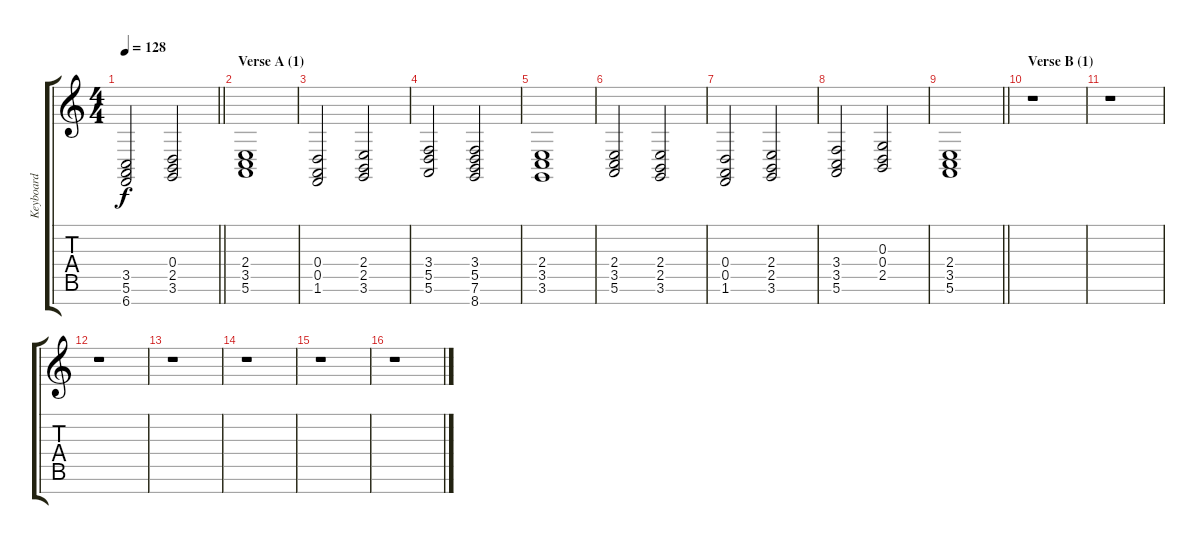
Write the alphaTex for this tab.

\track ("Keyboard" "Keyboard") {instrument pad3polysynth}
\staff {score tabs}
\tuning (E4 B3 G3 D3 A2 E2 B1) {hide}
\ts (4 4)
\tempo 128
\clef g2
\barLineRight lightlight
\ks aminor
(3.5 5.6 6.7).2{dy f} (0.4 2.5 3.6).2 |
\section ("" "Verse A (1)")
(2.4 3.5 5.6).1 |
(0.4 0.5 1.6).2 (2.4 2.5 3.6).2 |
(3.4 5.5 5.6).2 (3.4 5.5 7.6 8.7).2 |
(2.4 3.5 3.6).1 |
(2.4 3.5 5.6).2 (2.4 2.5 3.6).2 |
(0.4 0.5 1.6).2 (2.4 2.5 3.6).2 |
(3.4 3.5 5.6).2 (0.3 0.4 2.5).2 |
\barLineRight lightlight
(2.4 3.5 5.6).1 |
\section ("" "Verse B (1)")
r.1 |
r.1 |
r.1 |
r.1 |
r.1 |
r.1 |
r.1
